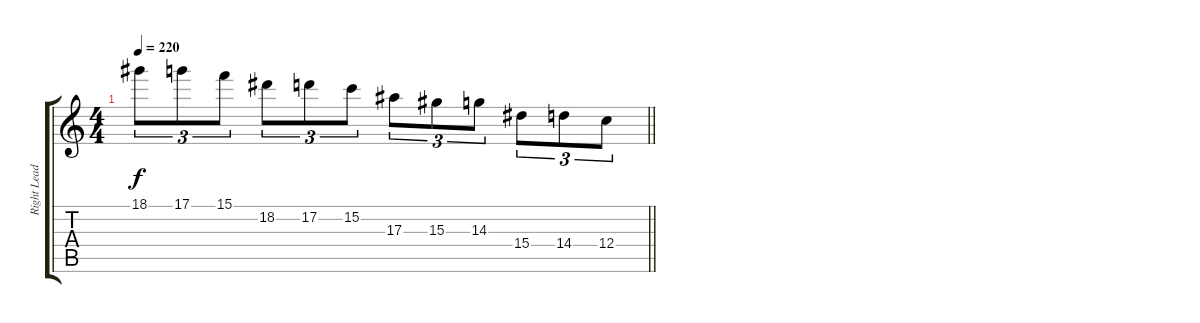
\track ("Right Lead 1" "Right Lead") {instrument distortionguitar}
\staff {score tabs}
\tuning (D4 A3 F3 C3 G2 C2) {hide}
\ts (4 4)
\tempo 220
\clef g2
\barLineRight lightlight
\ks c
18.1.8{tu (3 2) dy f} 17.1.8{tu (3 2)} 15.1.8{tu (3 2)} 18.2.8{tu (3 2)} 17.2.8{tu (3 2)} 15.2.8{tu (3 2)} 17.3.8{tu (3 2)} 15.3.8{tu (3 2)} 14.3.8{tu (3 2)} 15.4.8{tu (3 2)} 14.4.8{tu (3 2)} 12.4.8{tu (3 2)}
